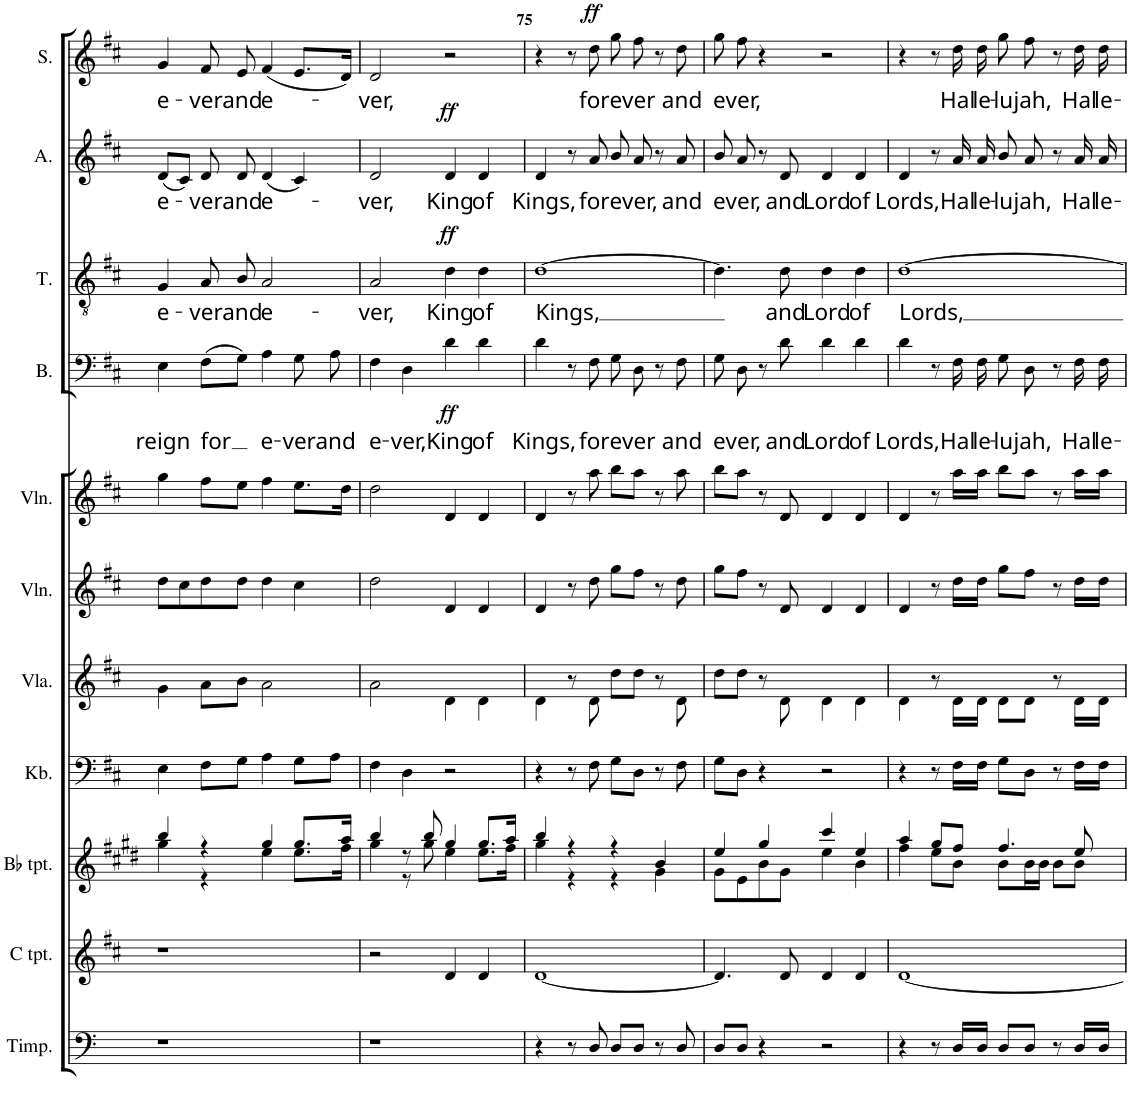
**kern	**kern	**kern	**kern	**kern	**kern	**kern	**kern	**text	**dynam	**kern	**text	**dynam	**kern	**text	**dynam	**kern	**text	**dynam
*part11	*part10	*part9	*part8	*part7	*part6	*part5	*part4	*part4	*part4	*part3	*part3	*part3	*part2	*part2	*part2	*part1	*part1	*part1
*staff11	*staff10	*staff9	*staff8	*staff7	*staff6	*staff5	*staff4	*staff4	*staff4	*staff3	*staff3	*staff3	*staff2	*staff2	*staff2	*staff1	*staff1	*staff1
*I"Timpani	*I"C trompet	*I"Bb trompet	*I"Kontrabas	*I"Viola	*I"Violin	*I"Violin	*I"Bass	*	*	*I"Tenor	*	*	*I"Alto	*	*	*I"Soprano	*	*
*I'Timp.	*I'C tpt.	*I'Bb tpt.	*I'Kb.	*I'Vla.	*I'Vln.	*I'Vln.	*I'B.	*	*	*I'T.	*	*	*I'A.	*	*	*I'S.	*	*
!!LO:PB:g=z
*clefF4	*clefG2	*clefG2	*clefF4	*clefG2	*clefG2	*clefG2	*clefF4	*	*	*clefGv2	*	*	*clefG2	*	*	*clefG2	*	*
*	*Trd1c2	*Trd1c2	*Trd7c12	*	*	*	*	*	*	*	*	*	*	*	*	*	*	*
*k[]	*k[f#c#]	*k[f#c#g#d#]	*k[f#c#]	*k[f#c#]	*k[f#c#]	*k[f#c#]	*k[f#c#]	*	*	*k[f#c#]	*	*	*k[f#c#]	*	*	*k[f#c#]	*	*
*	*D:	*	*D:	*D:	*D:	*D:	*D:	*	*	*D:	*	*	*D:	*	*	*D:	*	*
*M4/4	*M4/4	*M4/4	*M4/4	*M4/4	*M4/4	*M4/4	*M4/4	*	*	*M4/4	*	*	*M4/4	*	*	*M4/4	*	*
=73	=73	=73	=73	=73	=73	=73	=73	=73	=73	=73	=73	=73	=73	=73	=73	=73	=73	=73
*	*	*^	*	*	*	*	*	*	*	*	*	*	*	*	*	*	*	*
!	!	!	!	!	!	!	!	!	!LO:LY:b	!	!	!LO:LY:b	!	!	!LO:LY:b	!	!	!LO:LY:b	!
1r	1r	4bb/	4gg#\	4E\	4g\	8dd\L	4gg\	4E\	reign	.	4G/	e-	.	(8d/L	e-	.	4g/	e-	.
.	.	.	.	.	.	8cc#\	.	.	.	.	.	.	.	8c#/J)	.	.	.	.	.
!	!	!	!	!	!	!	!	!	!LO:LY:b	!	!	!LO:LY:b	!	!	!LO:LY:b	!	!	!LO:LY:b	!
.	.	4r	4r	8F#\L	8a\L	8dd\	8ff#\L	(8F#\L	for	.	8A/L	-ver	.	8d/	-ver	.	8f#/	-ver	.
!	!	!	!	!	!	!	!	!	!	!	!	!LO:LY:b	!	!	!LO:LY:b	!	!	!LO:LY:b	!
.	.	.	.	8G\J	8b\J	8dd\J	8ee\J	8G\J)	.	.	8B/J	and	.	8d/	and	.	8e/	and	.
!	!	!	!	!	!	!	!	!	!LO:LY:b	!	!	!LO:LY:b	!	!	!LO:LY:b	!	!	!LO:LY:b	!
.	.	4gg#/	4ee\	4A\	2a\	4dd\	4ff#\	4A\	e-	.	2A/	e-	.	(4d/	e-	.	(4f#/	e-	.
!	!	!	!	!	!	!	!	!	!LO:LY:b	!	!	!	!	!	!	!	!	!	!
.	.	8.gg#/L	8.ee\L	8G\L	.	4cc#\	8.ee\L	8G\	-ver	.	.	.	.	4c#/)	.	.	8.e/L	.	.
!	!	!	!	!	!	!	!	!	!LO:LY:b	!	!	!	!	!	!	!	!	!	!
.	.	.	.	8A\J	.	.	.	8A\	and	.	.	.	.	.	.	.	.	.	.
.	.	16aa/Jk	16ff#\Jk	.	.	.	16dd\Jk	.	.	.	.	.	.	.	.	.	16d/Jk)	.	.
=74	=74	=74	=74	=74	=74	=74	=74	=74	=74	=74	=74	=74	=74	=74	=74	=74	=74	=74	=74
!	!	!	!	!	!	!	!	!	!LO:LY:b	!	!	!LO:LY:b	!	!	!LO:LY:b	!	!	!LO:LY:b	!
1r	2r	4bb/	4gg#\	4F#\	2a\	2dd\	2dd\	4F#\	e-	.	2A/	-ver,	.	2d/	-ver,	.	2d/	-ver,	.
!	!	!	!	!	!	!	!	!	!LO:LY:b	!	!	!	!	!	!	!	!	!	!
.	.	8r	8r	4D\	.	.	.	4D\	-ver,	.	.	.	.	.	.	.	.	.	.
.	.	8bb/	8gg#\	.	.	.	.	.	.	.	.	.	.	.	.	.	.	.	.
!	!	!	!	!	!	!	!	!	!LO:LY:b	!LO:DY:b	!	!LO:LY:b	!LO:DY:a	!	!LO:LY:b	!LO:DY:a	!	!	!
.	4d/	4gg#/	4ee\	2r	4d\	4d/	4d/	4d\	King	ff	4d\	King	ff	4d/	King	ff	2r	.	.
!	!	!	!	!	!	!	!	!	!LO:LY:b	!	!	!LO:LY:b	!	!	!LO:LY:b	!	!	!	!
.	4d/	8.gg#/L	8.ee\L	.	4d\	4d/	4d/	4d\	of	.	4d\	of	.	4d/	of	.	.	.	.
.	.	16aa/Jk	16ff#\Jk	.	.	.	.	.	.	.	.	.	.	.	.	.	.	.	.
=75	=75	=75	=75	=75	=75	=75	=75	=75	=75	=75	=75	=75	=75	=75	=75	=75	=75	=75	=75
!	!	!	!	!	!	!	!	!	!LO:LY:b	!	!	!LO:LY:b	!	!	!LO:LY:b	!	!	!	!
4r	[1d	4bb/	4gg#\	4r	4d\	4d/	4d/	4d\	Kings,	.	[1d	-Kings,	.	4d/	Kings,	.	4r	.	.
8r	.	4r	4r	8r	8r	8r	8r	8r	.	.	.	.	.	8r	.	.	8r	.	.
!	!	!	!	!	!	!	!	!	!LO:LY:b	!	!	!	!	!	!LO:LY:b	!	!	!LO:LY:b	!LO:DY:a
8D/	.	.	.	8F#\	8d\	8dd\	8aa\	8F#\	for	.	.	.	.	8a/	for	.	8dd\	for	ff
!	!	!	!	!	!	!	!	!	!LO:LY:b	!	!	!	!	!	!LO:LY:b	!	!	!LO:LY:b	!
8D/L	.	4r	4r	8G\L	8dd\L	8gg\L	8bb\L	8G\	e-	.	.	.	.	8b/	e-	.	8gg\	e-	.
!	!	!	!	!	!	!	!	!	!LO:LY:b	!	!	!	!	!	!LO:LY:b	!	!	!LO:LY:b	!
8D/J	.	.	.	8D\J	8dd\J	8ff#\J	8aa\J	8D\	-ver	.	.	.	.	8a/	-ver,	.	8ff#\	-ver	.
8r	.	4b/	4g#\	8r	8r	8r	8r	8r	.	.	.	.	.	8r	.	.	8r	.	.
!	!	!	!	!	!	!	!	!	!LO:LY:b	!	!	!	!	!	!LO:LY:b	!	!	!LO:LY:b	!
8D/	.	.	.	8F#\	8d\	8dd\	8aa\	8F#\	and	.	.	.	.	8a/	and	.	8dd\	and	.
=76	=76	=76	=76	=76	=76	=76	=76	=76	=76	=76	=76	=76	=76	=76	=76	=76	=76	=76	=76
!	!	!	!	!	!	!	!	!	!LO:LY:b	!	!	!	!	!	!LO:LY:b	!	!	!LO:LY:b	!
8D/L	4.d/]	4ee/	8g#\L	8G\L	8dd\L	8gg\L	8bb\L	8G\	e-	.	4.d\]	.	.	8b/	e-	.	8gg\	e-	.
!	!	!	!	!	!	!	!	!	!LO:LY:b	!	!	!	!	!	!LO:LY:b	!	!	!LO:LY:b	!
8D/J	.	.	8e\	8D\J	8dd\J	8ff#\J	8aa\J	8D\	-ver,	.	.	.	.	8a/	-ver,	.	8ff#\	-ver,	.
4r	.	4gg#/	8b\	4r	8r	8r	8r	8r	.	.	.	.	.	8r	.	.	4r	.	.
!	!	!	!	!	!	!	!	!	!LO:LY:b	!	!	!LO:LY:b	!	!	!LO:LY:b	!	!	!	!
.	8d/	.	8g#\J	.	8d\	8d/	8d/	8d\	and	.	8d\	and	.	8d/	and	.	.	.	.
!	!	!	!	!	!	!	!	!	!LO:LY:b	!	!	!LO:LY:b	!	!	!LO:LY:b	!	!	!	!
2r	4d/	4ccc#/	4ee\	2r	4d\	4d/	4d/	4d\	Lord	.	4d\	Lord	.	4d/	Lord	.	2r	.	.
!	!	!	!	!	!	!	!	!	!LO:LY:b	!	!	!LO:LY:b	!	!	!LO:LY:b	!	!	!	!
.	4d/	4ee/	4b\	.	4d\	4d/	4d/	4d\	of	.	4d\	of	.	4d/	of	.	.	.	.
=77	=77	=77	=77	=77	=77	=77	=77	=77	=77	=77	=77	=77	=77	=77	=77	=77	=77	=77	=77
!	!	!	!	!	!	!	!	!	!LO:LY:b	!	!	!LO:LY:b	!	!	!LO:LY:b	!	!	!	!
4r	[1d	4aa/	4ff#\	4r	4d\	4d/	4d/	4d\	Lords,	.	[1d	Lords,	.	4d/	Lords,	.	4r	.	.
8r	.	8gg#/L	8ee\L	8r	8r	8r	8r	8r	.	.	.	.	.	8r	.	.	8r	.	.
!	!	!	!	!	!	!	!	!	!LO:LY:b	!	!	!	!	!	!LO:LY:b	!	!	!LO:LY:b	!
16D/LL	.	8ff#/J	8b\J	16F#\LL	16d\LL	16dd\LL	16aa\LL	16F#\	Hal-	.	.	.	.	16a/	Hal-	.	16dd\	Hal-	.
!	!	!	!	!	!	!	!	!	!LO:LY:b	!	!	!	!	!	!LO:LY:b	!	!	!LO:LY:b	!
16D/JJ	.	.	.	16F#\JJ	16d\JJ	16dd\JJ	16aa\JJ	16F#\	-le-	.	.	.	.	16a/	-le-	.	16dd\	-le-	.
!	!	!	!	!	!	!	!	!	!LO:LY:b	!	!	!	!	!	!LO:LY:b	!	!	!LO:LY:b	!
8D/L	.	4.ff#/	8b\L	8G\L	8d\L	8gg\L	8bb\L	8G\	-lu-	.	.	.	.	8b/	-lu-	.	8gg\	-lu-	.
!	!	!	!	!	!	!	!	!	!LO:LY:b	!	!	!	!	!	!LO:LY:b	!	!	!LO:LY:b	!
8D/J	.	.	16b\L	8D\J	8d\J	8ff#\J	8aa\J	8D\	-jah,	.	.	.	.	8a/	-jah,	.	8ff#\	-jah,	.
.	.	.	16b\JJ	.	.	.	.	.	.	.	.	.	.	.	.	.	.	.	.
8r	.	.	8b\L	8r	8r	8r	8r	8r	.	.	.	.	.	8r	.	.	8r	.	.
!	!	!	!	!	!	!	!	!	!LO:LY:b	!	!	!	!	!	!LO:LY:b	!	!	!LO:LY:b	!
16D/LL	.	8ee/	8b\J	16F#\LL	16d\LL	16dd\LL	16aa\LL	16F#\	Hal-	.	.	.	.	16a/	Hal-	.	16dd\	Hal-	.
!	!	!	!	!	!	!	!	!	!LO:LY:b	!	!	!	!	!	!LO:LY:b	!	!	!LO:LY:b	!
16D/JJ	.	.	.	16F#\JJ	16d\JJ	16dd\JJ	16aa\JJ	16F#\	-le-	.	.	.	.	16a/	-le-	.	16dd\	-le-	.
*	*	*v	*v	*	*	*	*	*	*	*	*	*	*	*	*	*	*	*	*
=	=	=	=	=	=	=	=	=	=	=	=	=	=	=	=	=	=	=
*-	*-	*-	*-	*-	*-	*-	*-	*-	*-	*-	*-	*-	*-	*-	*-	*-	*-	*-
